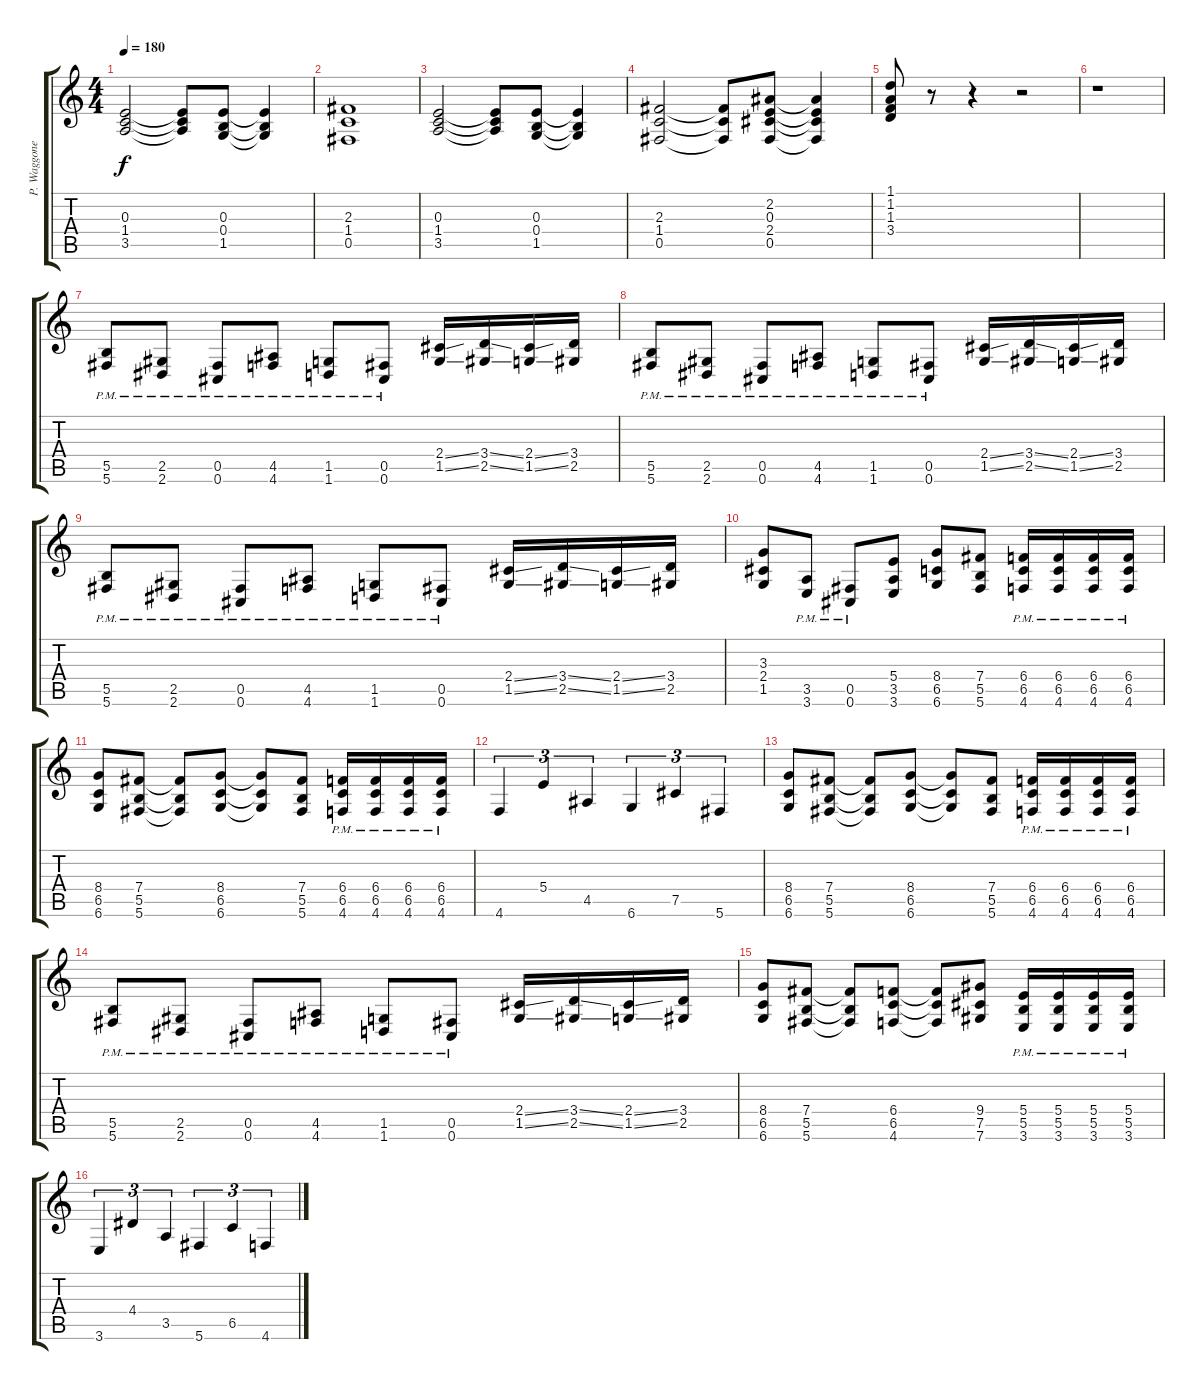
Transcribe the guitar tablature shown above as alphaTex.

\track ("P. Waggoner Gtr." "P. Waggone") {instrument distortionguitar}
\staff {score tabs}
\tuning (Db4 Ab3 E3 B2 Gb2 Db2) {hide}
\ts (4 4)
\tempo 180
\clef g2
\ks c
(0.3 1.4 3.5).2{dy f} (0.3{t} 1.4{t} 3.5{t}).8 (0.3 0.4 1.5).8 (0.3{t} 0.4{t} 1.5{t}).4 |
(2.3 1.4 0.5).1 |
(0.3 1.4 3.5).2 (0.3{t} 1.4{t} 3.5{t}).8 (0.3 0.4 1.5).8 (0.3{t} 0.4{t} 1.5{t}).4 |
(2.3 1.4 0.5).2 (2.3{t} 1.4{t} 0.5{t}).8 (2.2 0.3 2.4 0.5).8 (2.2{t} 0.3{t} 2.4{t} 0.5{t}).4 |
(1.1 1.2 1.3 3.4).8 r.8 r.4 r.2 |
r.1 |
(5.5{pm} 5.6{pm}).8 (2.5{pm} 2.6{pm}).8 (0.5{pm} 0.6{pm}).8 (4.5{pm} 4.6{pm}).8 (1.5{pm} 1.6{pm}).8 (0.5{pm} 0.6{pm}).8 (2.4{ss} 1.5{ss}).16 (3.4{ss} 2.5{ss}).16 (2.4{ss} 1.5{ss}).16 (3.4 2.5).16 |
(5.5{pm} 5.6{pm}).8 (2.5{pm} 2.6{pm}).8 (0.5{pm} 0.6{pm}).8 (4.5{pm} 4.6{pm}).8 (1.5{pm} 1.6{pm}).8 (0.5{pm} 0.6{pm}).8 (2.4{ss} 1.5{ss}).16 (3.4{ss} 2.5{ss}).16 (2.4{ss} 1.5{ss}).16 (3.4 2.5).16 |
(5.5{pm} 5.6{pm}).8 (2.5{pm} 2.6{pm}).8 (0.5{pm} 0.6{pm}).8 (4.5{pm} 4.6{pm}).8 (1.5{pm} 1.6{pm}).8 (0.5{pm} 0.6{pm}).8 (2.4{ss} 1.5{ss}).16 (3.4{ss} 2.5{ss}).16 (2.4{ss} 1.5{ss}).16 (3.4 2.5).16 |
(3.3 2.4 1.5).8 (3.5{pm} 3.6{pm}).8 (0.5{pm} 0.6{pm}).8 (5.4 3.5 3.6).8 (8.4 6.5 6.6).8 (7.4 5.5 5.6).8 (6.4{pm} 6.5{pm} 4.6{pm}).16 (6.4{pm} 6.5{pm} 4.6{pm}).16 (6.4{pm} 6.5{pm} 4.6{pm}).16 (6.4{pm} 6.5{pm} 4.6{pm}).16 |
(8.4 6.5 6.6).8 (7.4 5.5 5.6).8 (7.4{t} 5.5{t} 5.6{t}).8 (8.4 6.5 6.6).8 (8.4{t} 6.5{t} 6.6{t}).8 (7.4 5.5 5.6).8 (6.4{pm} 6.5{pm} 4.6{pm}).16 (6.4{pm} 6.5{pm} 4.6{pm}).16 (6.4{pm} 6.5{pm} 4.6{pm}).16 (6.4{pm} 6.5{pm} 4.6{pm}).16 |
4.6.4{tu (3 2)} 5.4.4{tu (3 2)} 4.5.4{tu (3 2)} 6.6.4{tu (3 2)} 7.5.4{tu (3 2)} 5.6.4{tu (3 2)} |
(8.4 6.5 6.6).8 (7.4 5.5 5.6).8 (7.4{t} 5.5{t} 5.6{t}).8 (8.4 6.5 6.6).8 (8.4{t} 6.5{t} 6.6{t}).8 (7.4 5.5 5.6).8 (6.4{pm} 6.5{pm} 4.6{pm}).16 (6.4{pm} 6.5{pm} 4.6{pm}).16 (6.4{pm} 6.5{pm} 4.6{pm}).16 (6.4{pm} 6.5{pm} 4.6{pm}).16 |
(5.5{pm} 5.6{pm}).8 (2.5{pm} 2.6{pm}).8 (0.5{pm} 0.6{pm}).8 (4.5{pm} 4.6{pm}).8 (1.5{pm} 1.6{pm}).8 (0.5{pm} 0.6{pm}).8 (2.4{ss} 1.5{ss}).16 (3.4{ss} 2.5{ss}).16 (2.4{ss} 1.5{ss}).16 (3.4 2.5).16 |
(8.4 6.5 6.6).8 (7.4 5.5 5.6).8 (7.4{t} 5.5{t} 5.6{t}).8 (6.4 6.5 4.6).8 (6.4{t} 6.5{t} 4.6{t}).8 (9.4 7.5 7.6).8 (5.4{pm} 5.5{pm} 3.6{pm}).16 (5.4{pm} 5.5{pm} 3.6{pm}).16 (5.4{pm} 5.5{pm} 3.6{pm}).16 (5.4{pm} 5.5{pm} 3.6{pm}).16 |
3.6.4{tu (3 2)} 4.4.4{tu (3 2)} 3.5.4{tu (3 2)} 5.6.4{tu (3 2)} 6.5.4{tu (3 2)} 4.6.4{tu (3 2)}
